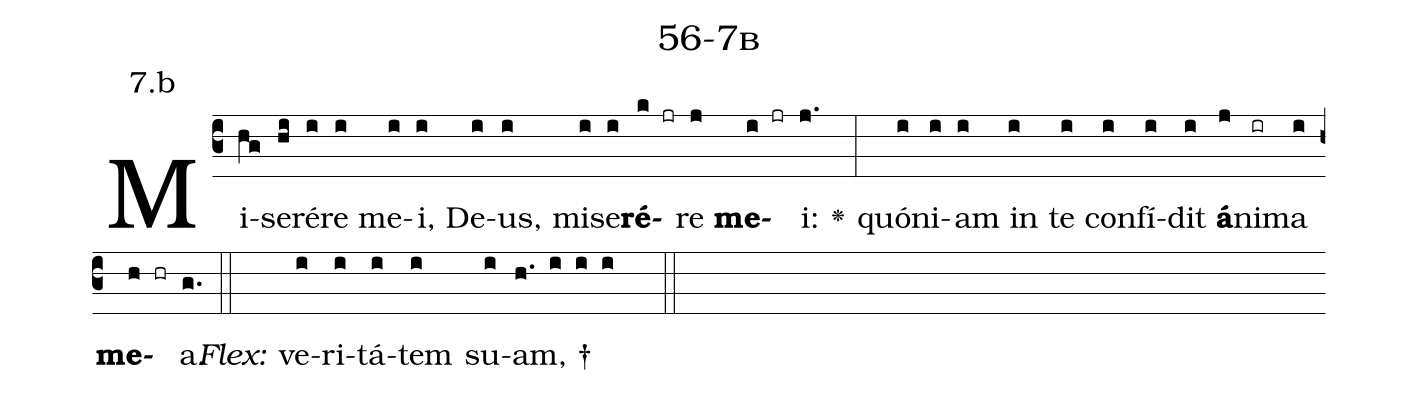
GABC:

name: 56-7b;
annotation: 7.b;
%%
(c3)Mi(hg)se(hi)ré(i)re(i) me(i)i,(i) De(i)us,(i) mi(i)se(i)<b>ré</b>(k jr)re(j) <b>me</b>(i jr)i:(j.) <v>\greheightstar</v>(:) quón(i)i(i)am(i) in(i) te(i) con(i)fí(i)dit(i) <b>á</b>(j)ni(ir)ma(i) <b>me</b>(h hr)a.(g.) (::)
<i>Flex:</i>()  ve(i)ri(i)tá(i)tem(i) su(i)am, †(h. i i i  ::)

%E(i) u(i) o(j) u(i) a(h) e.(g.) (::)
